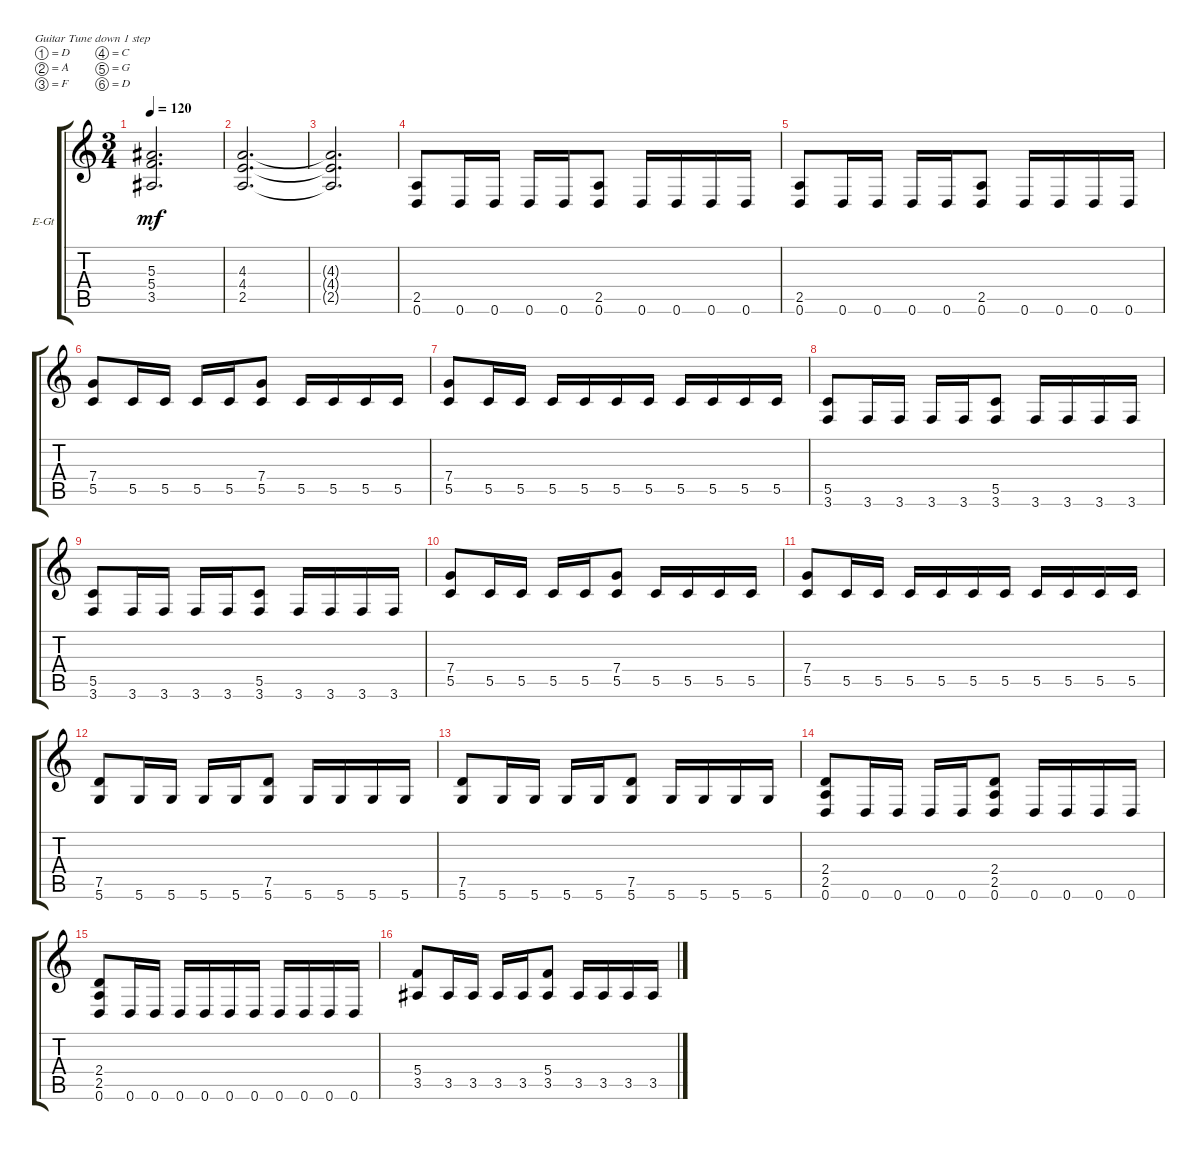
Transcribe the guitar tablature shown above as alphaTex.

\defaultSystemsLayout 4
\bracketExtendMode groupsimilarinstruments
\firstSystemTrackNameOrientation horizontal
\otherSystemsTrackNameOrientation horizontal
\track ("Henrik Olsson" "E-Gt") {instrument distortionguitar}
\staff {score tabs}
\tuning (D4 A3 F3 C3 G2 D2)
\ts (3 4)
\tempo 120
\clef g2
\ks c
(5.3{t} 5.4{t} 3.5{t}).2{d dy mf} |
(2.5 4.4 4.3).2{d} |
(4.3{t} 4.4{t} 2.5{t}).2{d} |
(0.6 2.5).8 0.6.16 0.6.16 0.6.16 0.6.16 (0.6 2.5).8 0.6.16 0.6.16 0.6.16 0.6.16 |
(0.6 2.5).8 0.6.16 0.6.16 0.6.16 0.6.16 (0.6 2.5).8 0.6.16 0.6.16 0.6.16 0.6.16 |
(5.5 7.4).8 5.5.16 5.5.16 5.5.16 5.5.16 (5.5 7.4).8 5.5.16 5.5.16 5.5.16 5.5.16 |
(5.5 7.4).8 5.5.16 5.5.16 5.5.16 5.5.16 5.5.16 5.5.16 5.5.16 5.5.16 5.5.16 5.5.16 |
(3.6 5.5).8 3.6.16 3.6.16 3.6.16 3.6.16 (3.6 5.5).8 3.6.16 3.6.16 3.6.16 3.6.16 |
(3.6 5.5).8 3.6.16 3.6.16 3.6.16 3.6.16 (3.6 5.5).8 3.6.16 3.6.16 3.6.16 3.6.16 |
(5.5 7.4).8 5.5.16 5.5.16 5.5.16 5.5.16 (5.5 7.4).8 5.5.16 5.5.16 5.5.16 5.5.16 |
(5.5 7.4).8 5.5.16 5.5.16 5.5.16 5.5.16 5.5.16 5.5.16 5.5.16 5.5.16 5.5.16 5.5.16 |
(5.6 7.5).8 5.6.16 5.6.16 5.6.16 5.6.16 (5.6 7.5).8 5.6.16 5.6.16 5.6.16 5.6.16 |
(5.6 7.5).8 5.6.16 5.6.16 5.6.16 5.6.16 (5.6 7.5).8 5.6.16 5.6.16 5.6.16 5.6.16 |
(2.5 0.6 2.4).8 0.6.16 0.6.16 0.6.16 0.6.16 (2.5 2.4 0.6).8 0.6.16 0.6.16 0.6.16 0.6.16 |
(2.5 0.6 2.4).8 0.6.16 0.6.16 0.6.16 0.6.16 0.6.16 0.6.16 0.6.16 0.6.16 0.6.16 0.6.16 |
(3.5 5.4).8 3.5.16 3.5.16 3.5.16 3.5.16 (3.5 5.4).8 3.5.16 3.5.16 3.5.16 3.5.16
